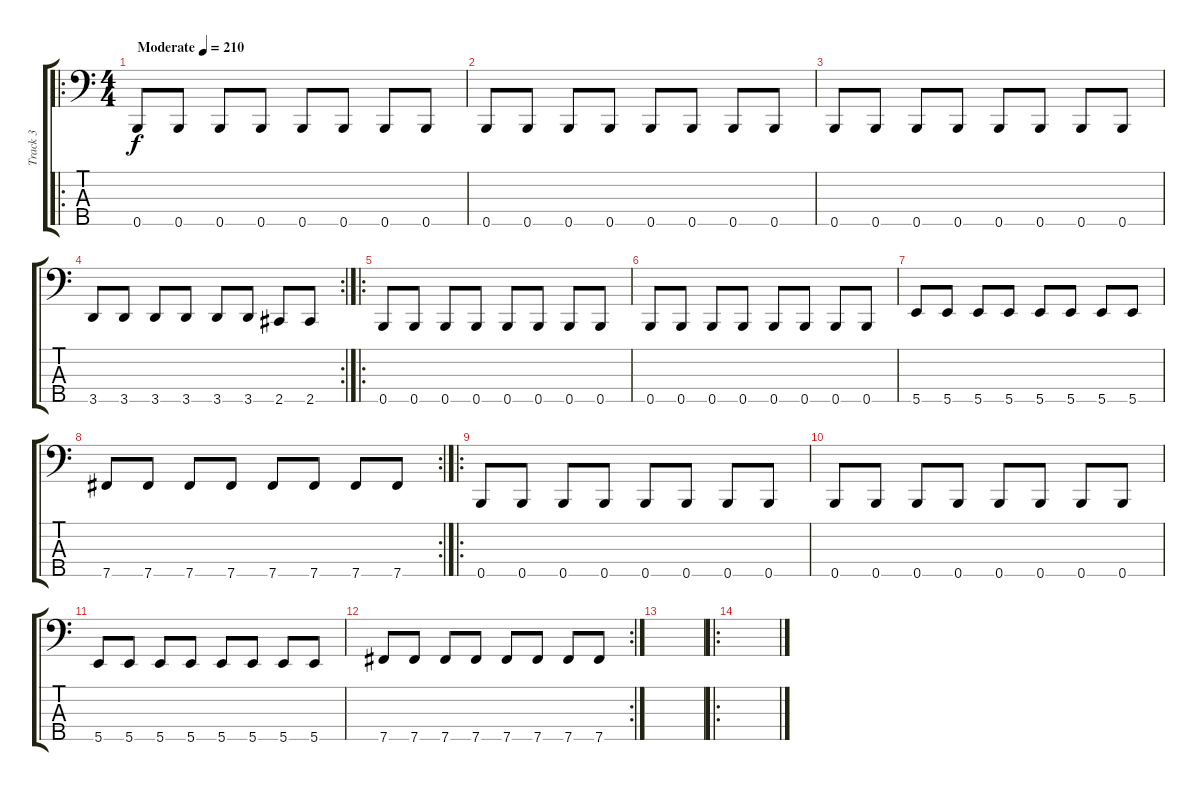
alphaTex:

\track ("Track 3" "Track 3") {instrument electricbassfinger}
\staff {score tabs}
\tuning (G2 D2 A1 E1 B0) {hide}
\ro
\ts (4 4)
\tempo (210 "Moderate")
\clef f4
\ks c
0.5.8{dy f instrument electricbassfinger} 0.5.8 0.5.8 0.5.8 0.5.8 0.5.8 0.5.8 0.5.8 |
0.5.8 0.5.8 0.5.8 0.5.8 0.5.8 0.5.8 0.5.8 0.5.8 |
0.5.8 0.5.8 0.5.8 0.5.8 0.5.8 0.5.8 0.5.8 0.5.8 |
\rc 2
3.5.8 3.5.8 3.5.8 3.5.8 3.5.8 3.5.8 2.5.8 2.5.8 |
\ro
0.5.8 0.5.8 0.5.8 0.5.8 0.5.8 0.5.8 0.5.8 0.5.8 |
0.5.8 0.5.8 0.5.8 0.5.8 0.5.8 0.5.8 0.5.8 0.5.8 |
5.5.8 5.5.8 5.5.8 5.5.8 5.5.8 5.5.8 5.5.8 5.5.8 |
\rc 2
7.5.8 7.5.8 7.5.8 7.5.8 7.5.8 7.5.8 7.5.8 7.5.8 |
\ro
0.5.8 0.5.8 0.5.8 0.5.8 0.5.8 0.5.8 0.5.8 0.5.8 |
0.5.8 0.5.8 0.5.8 0.5.8 0.5.8 0.5.8 0.5.8 0.5.8 |
5.5.8 5.5.8 5.5.8 5.5.8 5.5.8 5.5.8 5.5.8 5.5.8 |
\rc 2
7.5.8 7.5.8 7.5.8 7.5.8 7.5.8 7.5.8 7.5.8 7.5.8 |
|
\ro
